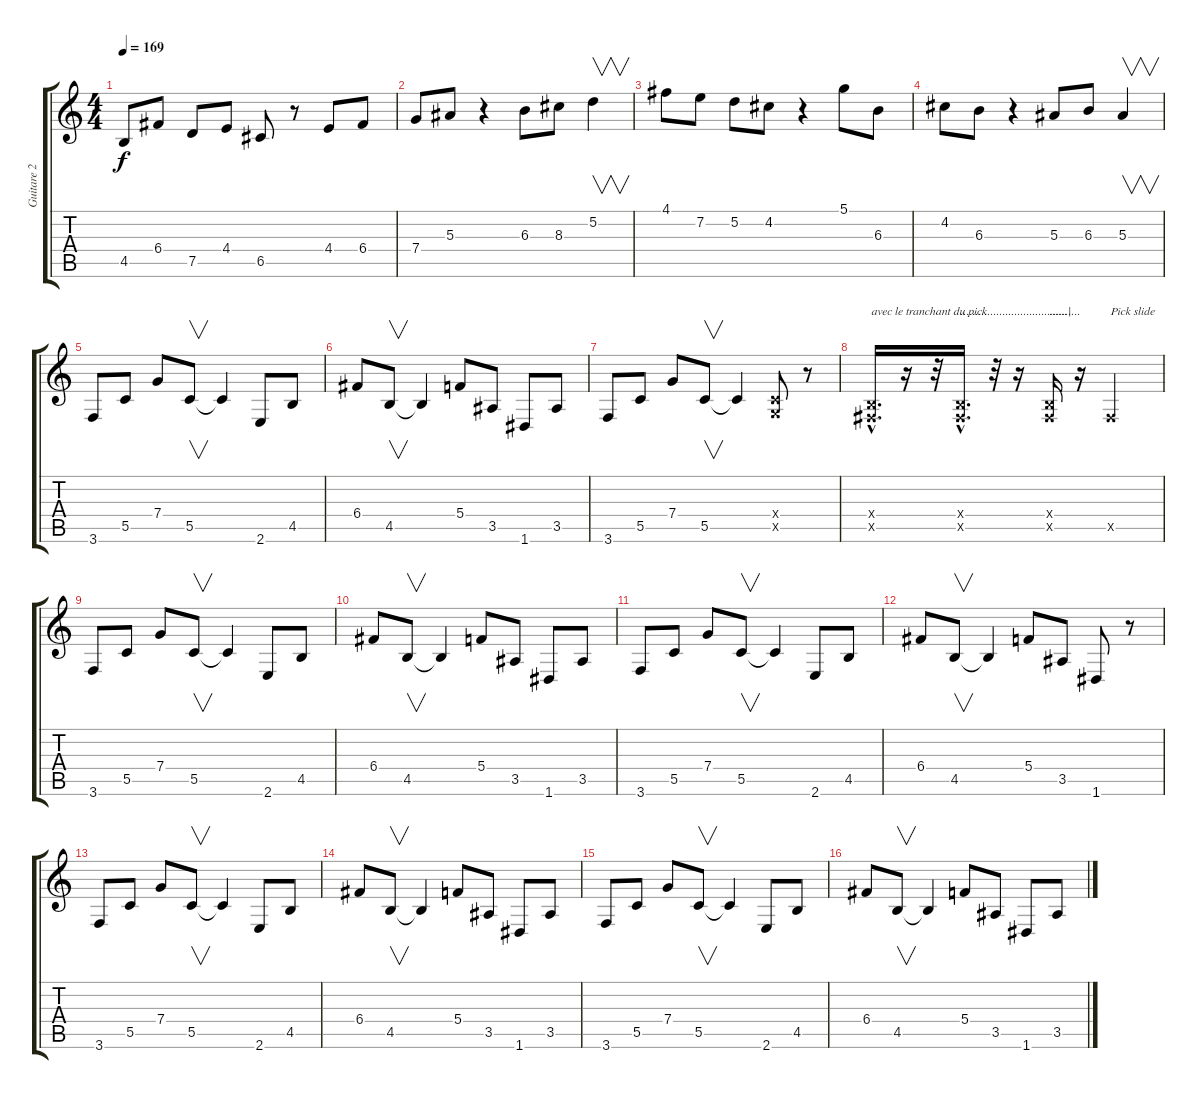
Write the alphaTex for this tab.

\track ("Guitare 2" "Guitare 2") {instrument distortionguitar}
\staff {score tabs}
\tuning (D4 A3 F3 C3 G2 D2) {hide}
\ts (4 4)
\tempo 169
\clef g2
\ks c
4.5.8{dy f} 6.4.8 7.5.8 4.4.8 6.5.8 r.8 4.4.8 6.4.8 |
7.4.8 5.3.8 r.4 6.3.8 8.3.8 5.2.4{v} |
4.1.8 7.2.8 5.2.8 4.2.8 r.4 5.1.8 6.3.8 |
4.2.8 6.3.8 r.4 5.3.8 6.3.8 5.3.4{v} |
3.6.8 5.5.8 7.4.8 5.5.8{v} 5.5{t}.4 2.6.8 4.5.8 |
6.4.8 4.5.8{v} 4.5{t}.4 5.4.8 3.5.8 1.6.8 3.5.8 |
3.6.8 5.5.8 7.4.8 5.5.8{v} 5.5{t}.4 (0.4{x} 0.5{x}).8 r.8 |
(-1.4{hac x} -1.5{hac x}).16{d txt "avec le tranchant du pick"} r.16 r.32 (-1.4{hac x} -1.5{hac x}).16{d txt "........................................"} r.32 r.16 (-1.4{x} -1.5{x}).16{txt "......|"} r.16 -1.5{x}.2{txt "Pick slide"} |
3.6.8{volume 10} 5.5.8 7.4.8 5.5.8{v} 5.5{t}.4 2.6.8 4.5.8 |
6.4.8 4.5.8{v} 4.5{t}.4 5.4.8 3.5.8 1.6.8 3.5.8 |
3.6.8 5.5.8 7.4.8 5.5.8{v} 5.5{t}.4 2.6.8 4.5.8 |
6.4.8 4.5.8{v} 4.5{t}.4 5.4.8 3.5.8 1.6.8 r.8 |
3.6.8 5.5.8 7.4.8 5.5.8{v} 5.5{t}.4 2.6.8 4.5.8 |
6.4.8 4.5.8{v} 4.5{t}.4 5.4.8 3.5.8 1.6.8 3.5.8 |
3.6.8 5.5.8 7.4.8 5.5.8{v} 5.5{t}.4 2.6.8 4.5.8 |
6.4.8 4.5.8{v} 4.5{t}.4 5.4.8 3.5.8 1.6.8 3.5.8
